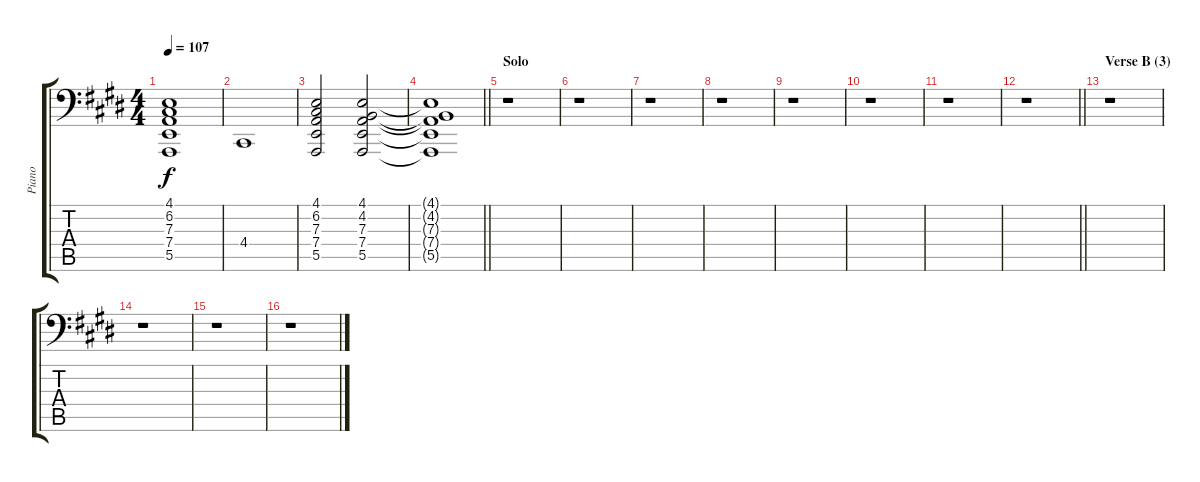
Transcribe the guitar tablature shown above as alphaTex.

\track ("Piano" "Piano") {instrument brightacousticpiano}
\staff {score tabs}
\tuning (C3 G2 D2 A1 E1 B0) {hide}
\ts (4 4)
\tempo 107
\clef f4
\ks e
(4.1 6.2 7.3 7.4 5.5).1{dy f} |
4.4.1 |
(4.1 6.2 7.3 7.4 5.5).2 (4.1 4.2 7.3 7.4 5.5).2 |
\barLineRight lightlight
(4.1{t} 4.2{t} 7.3{t} 7.4{t} 5.5{t}).1 |
\section ("" "Solo")
r.1 |
r.1 |
r.1 |
r.1 |
r.1 |
r.1 |
r.1 |
\barLineRight lightlight
r.1 |
\section ("" "Verse B (3)")
r.1 |
r.1 |
r.1 |
r.1
